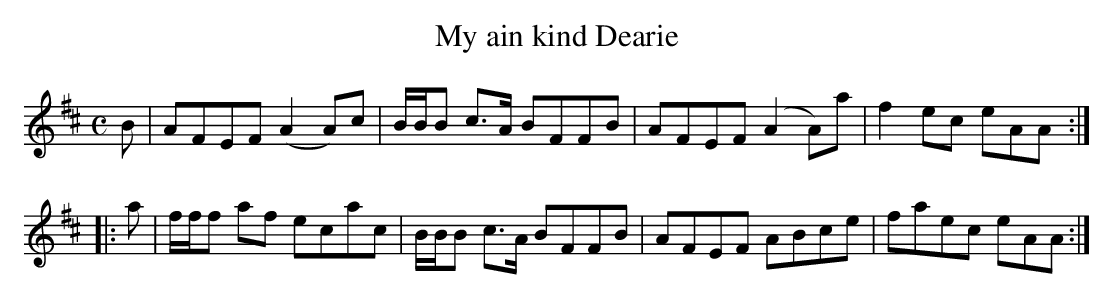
X:1
T:My ain kind Dearie
M:C
L:1/8
K:A Mixolydian
B | AFEF (A2 A)c | B/B/B c>A BFFB | AFEF (A2 A)a | “tr”f2 ec eAA :|
|: a | f/f/f af ecac | B/B/B c>A BFFB | AFEF ABce | faec eAA :|
